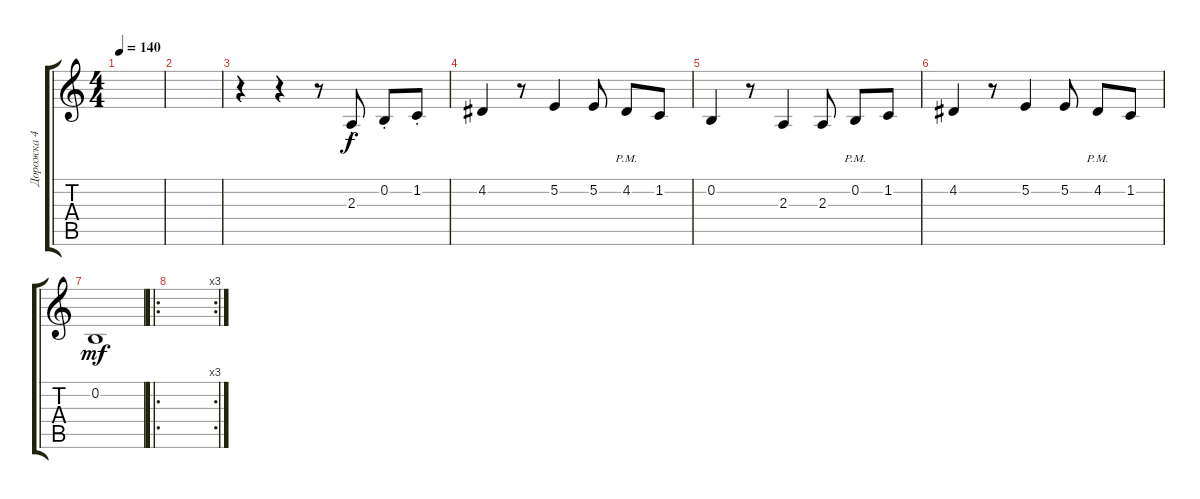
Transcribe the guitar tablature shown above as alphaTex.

\track ("Дорожка 4" "Дорожка 4") {instrument tenorsax}
\staff {score tabs}
\tuning (E4 B3 G3 D3 A2 E2) {hide}
\ts (4 4)
\tempo 140
\clef g2
\ks c
|
|
r.4 r.4 r.8 2.3{st}.8 0.2{st}.8 1.2{st}.8 |
4.2.4 r.8 5.2.4 5.2.8 4.2{pm}.8 1.2.8 |
0.2.4 r.8 2.3.4 2.3.8 0.2{pm}.8 1.2.8 |
4.2.4 r.8 5.2.4 5.2.8 4.2{pm}.8 1.2.8 |
0.2.1{dy mf} |
\ro
\rc 3
